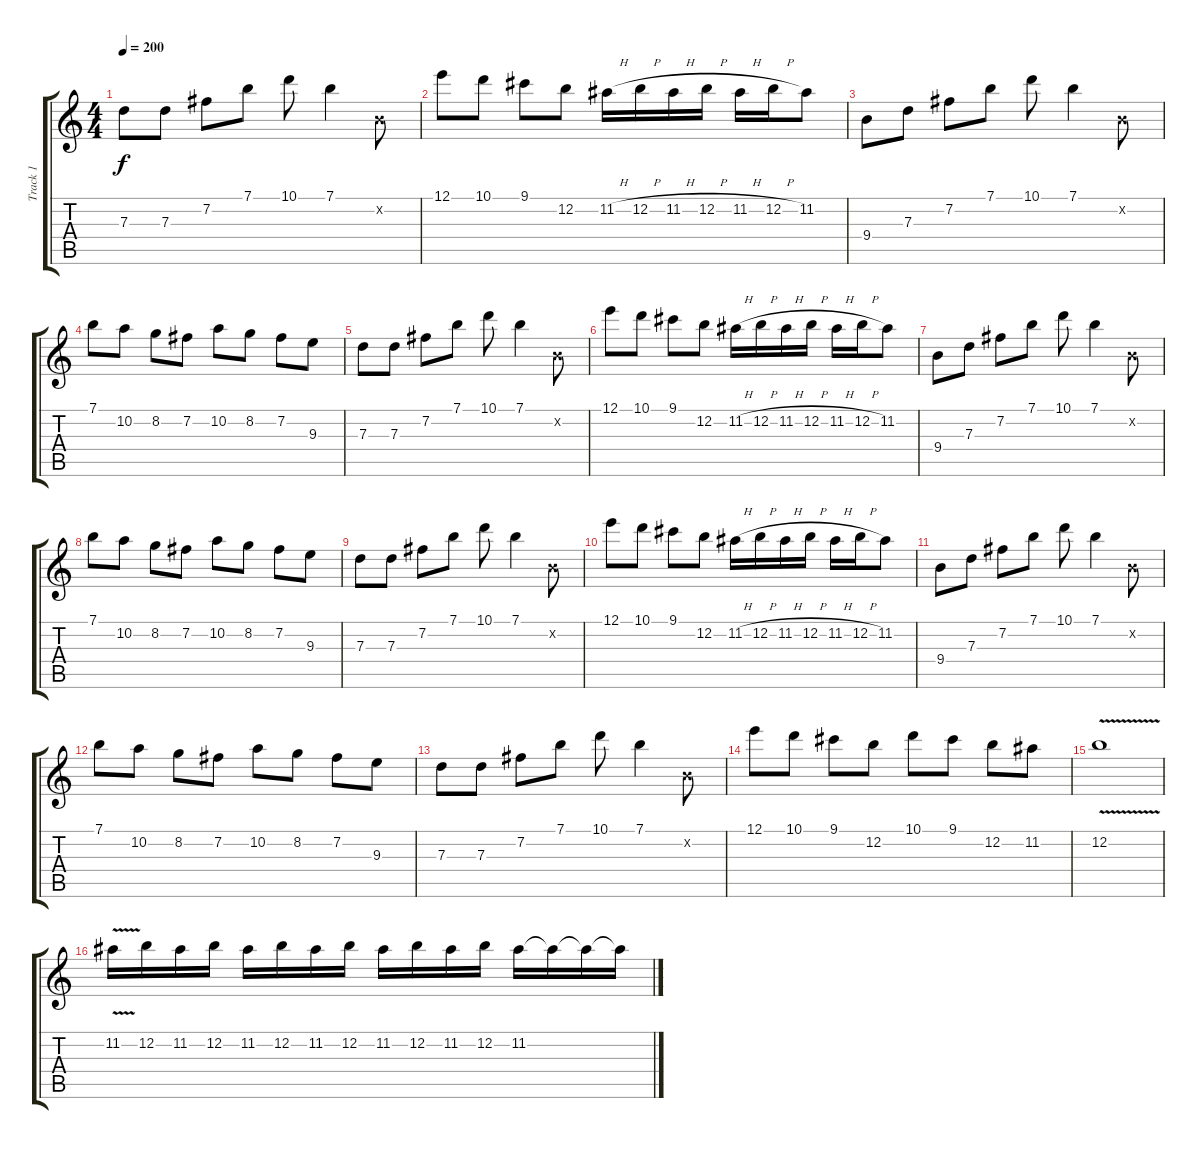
\track ("Track 1" "Track 1") {instrument distortionguitar}
\staff {score tabs}
\tuning (E4 B3 G3 D3 A2 E2) {hide}
\ts (4 4)
\tempo 200
\clef g2
\ks c
7.3.8{dy f} 7.3.8 7.2.8 7.1.8 10.1.8 7.1.4 0.2{x}.8 |
12.1.8 10.1.8 9.1.8 12.2.8 11.2{h}.16 12.2{h}.16 11.2{h}.16 12.2{h}.16 11.2{h}.16 12.2{h}.16 11.2.8 |
9.4.8 7.3.8 7.2.8 7.1.8 10.1.8 7.1.4 0.2{x}.8 |
7.1.8 10.2.8 8.2.8 7.2.8 10.2.8 8.2.8 7.2.8 9.3.8 |
7.3.8 7.3.8 7.2.8 7.1.8 10.1.8 7.1.4 0.2{x}.8 |
12.1.8 10.1.8 9.1.8 12.2.8 11.2{h}.16 12.2{h}.16 11.2{h}.16 12.2{h}.16 11.2{h}.16 12.2{h}.16 11.2.8 |
9.4.8 7.3.8 7.2.8 7.1.8 10.1.8 7.1.4 0.2{x}.8 |
7.1.8 10.2.8 8.2.8 7.2.8 10.2.8 8.2.8 7.2.8 9.3.8 |
7.3.8 7.3.8 7.2.8 7.1.8 10.1.8 7.1.4 0.2{x}.8 |
12.1.8 10.1.8 9.1.8 12.2.8 11.2{h}.16 12.2{h}.16 11.2{h}.16 12.2{h}.16 11.2{h}.16 12.2{h}.16 11.2.8 |
9.4.8 7.3.8 7.2.8 7.1.8 10.1.8 7.1.4 0.2{x}.8 |
7.1.8 10.2.8 8.2.8 7.2.8 10.2.8 8.2.8 7.2.8 9.3.8 |
7.3.8 7.3.8 7.2.8 7.1.8 10.1.8 7.1.4 0.2{x}.8 |
12.1.8 10.1.8 9.1.8 12.2.8 10.1.8 9.1.8 12.2.8 11.2.8 |
12.2{v}.1 |
11.2{v}.16 12.2.16 11.2.16 12.2.16 11.2.16 12.2.16 11.2.16 12.2.16 11.2.16 12.2.16 11.2.16 12.2.16 11.2.16 11.2{t}.16 11.2{t}.16 11.2{t}.16
